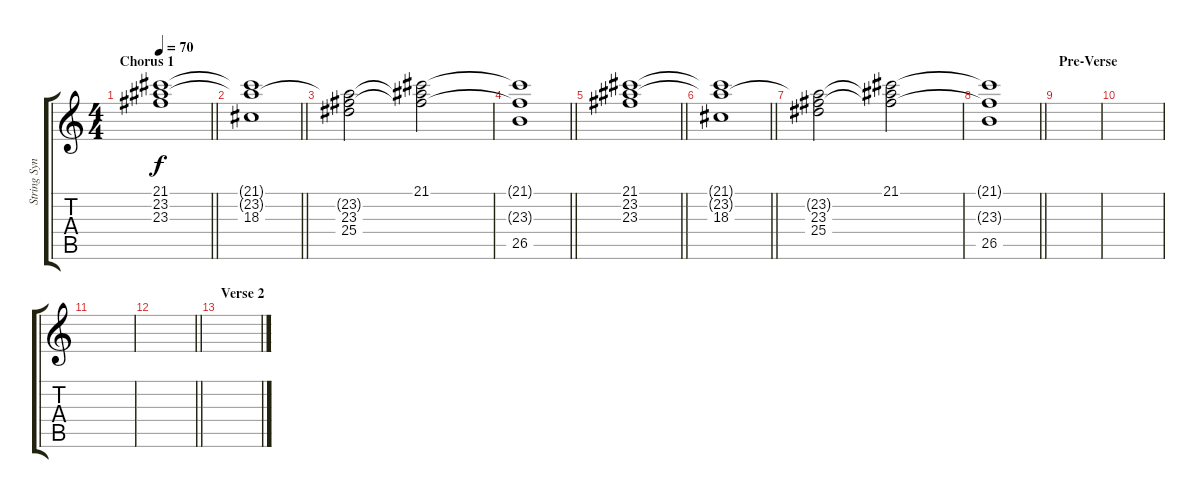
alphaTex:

\track ("String Synth" "String Syn") {instrument synthstrings1}
\staff {score tabs}
\tuning (E4 B3 G3 D3 A2 E2) {hide}
\ts (4 4)
\section ("" "Chorus 1")
\tempo 70
\clef g2
\barLineRight lightlight
\ks c
(21.1 23.2 23.3).1{dy f volume 8} |
\barLineRight lightlight
(21.1{t} 23.2{t} 18.3).1 |
(23.2{t} 23.3 25.4).2 (21.1 23.2{t} 23.3{t}).2 |
\barLineRight lightlight
(21.1{t} 23.3{t} 26.5).1 |
\barLineRight lightlight
(21.1 23.2 23.3).1 |
\barLineRight lightlight
(21.1{t} 23.2{t} 18.3).1 |
(23.2{t} 23.3 25.4).2 (21.1 23.2{t} 23.3{t}).2 |
\barLineRight lightlight
(21.1{t} 23.3{t} 26.5).1 |
\section ("" "Pre-Verse")
|
|
|
\barLineRight lightlight
|
\section ("" "Verse 2")
